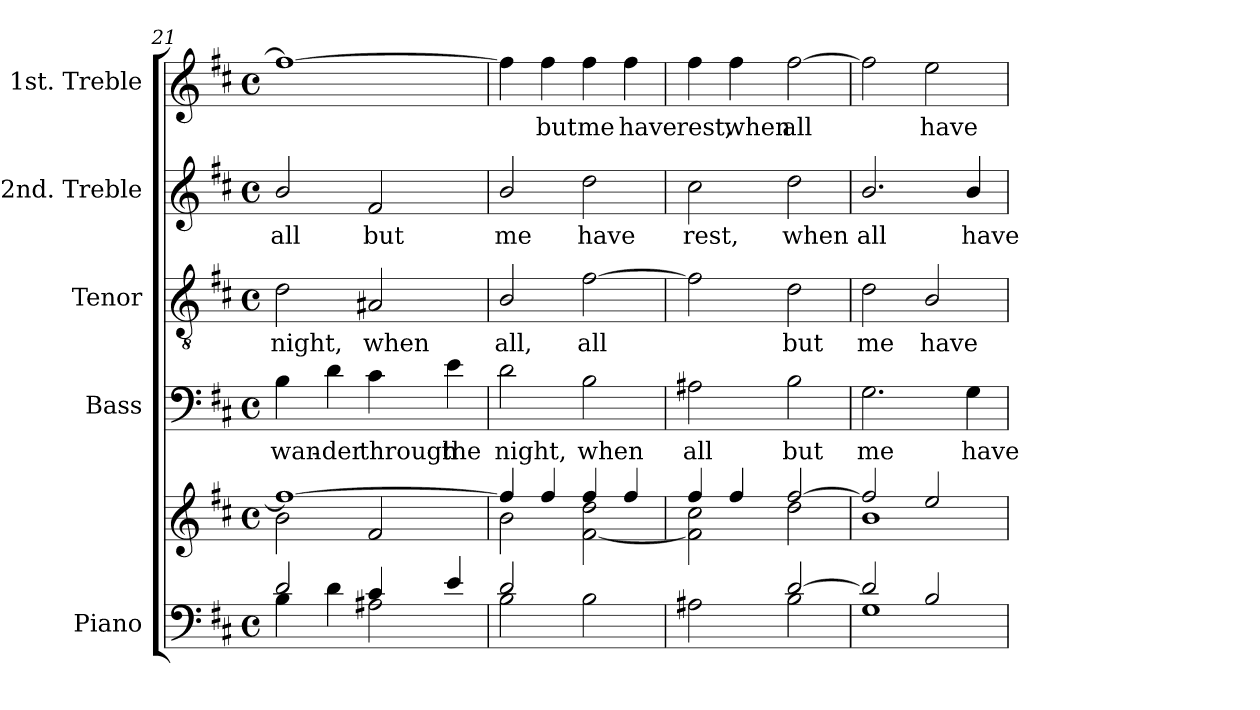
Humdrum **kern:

**kern	**kern	**kern	**text	**kern	**text	**kern	**text	**kern	**text
*part5	*part5	*part4	*part4	*part3	*part3	*part2	*part2	*part1	*part1
*staff6	*staff5	*staff4	*staff4	*staff3	*staff3	*staff2	*staff2	*staff1	*staff1
*I"Piano	*	*I"Bass	*	*I"Tenor	*	*I"2nd. Treble	*	*I"1st. Treble	*
*clefF4	*clefG2	*clefF4	*	*clefGv2	*	*clefG2	*	*clefG2	*
*	*	*	*	*ITrd7c12	*	*	*	*	*
*k[f#c#]	*k[f#c#]	*k[f#c#]	*	*k[f#c#]	*	*k[f#c#]	*	*k[f#c#]	*
*D:	*D:	*D:	*	*D:	*	*D:	*	*D:	*
*M4/4	*M4/4	*M4/4	*	*M4/4	*	*M4/4	*	*M4/4	*
*met(c)	*met(c)	*met(c)	*	*met(c)	*	*met(c)	*	*met(c)	*
=21	=21	=21	=21	=21	=21	=21	=21	=21	=21
*^	*^	*	*	*	*	*	*	*	*
!	!	!	!	!	!LO:LY:b:color=#000000	!	!	!	!	!	!
!	!	!	!	!	!	!	!LO:LY:b:color=#000000	!	!	!	!
!	!	!	!	!	!	!	!	!	!LO:LY:b:color=#000000	!	!
2di/	4Bi\	1ff#i_	2bi\	4Bi\	wan-	2Di\	night,	2bi/	all	1ff#i_	.
!	!	!	!	!	!LO:LY:b:color=#000000	!	!	!	!	!	!
.	4di\	.	.	4di\	-der	.	.	.	.	.	.
!	!	!	!	!	!LO:LY:b:color=#000000	!	!	!	!	!	!
!	!	!	!	!	!	!	!LO:LY:b:color=#000000	!	!	!	!
!	!	!	!	!	!	!	!	!	!LO:LY:b:color=#000000	!	!
2A#Xi\	4c#i/	.	2f#i/	4c#i\	through	2AA#Xi/	when	2f#i/	but	.	.
!	!	!	!	!	!LO:LY:b:color=#000000	!	!	!	!	!	!
.	4ei/	.	.	4ei\	the	.	.	.	.	.	.
!!LO:PB:g=z
=22	=22	=22	=22	=22	=22	=22	=22	=22	=22	=22	=22
!	!	!	!	!	!LO:LY:b:color=#000000	!	!	!	!	!	!
!	!	!	!	!	!	!	!LO:LY:b:color=#000000	!	!	!	!
!	!	!	!	!	!	!	!	!	!LO:LY:b:color=#000000	!	!
2di/	2Bi\	4ff#i/]	2bi\	2di\	night,	2BBi/	all,	2bi/	me	4ff#i\]	.
!	!	!	!	!	!	!	!	!	!	!	!LO:LY:b:color=#000000
.	.	4ff#i/	.	.	.	.	.	.	.	4ff#i\	but
!	!	!	!	!	!LO:LY:b:color=#000000	!	!	!	!	!	!
!	!	!	!	!	!	!	!LO:LY:b:color=#000000	!	!	!	!
!	!	!	!	!	!	!	!	!	!LO:LY:b:color=#000000	!	!
!	!	!	!	!	!	!	!	!	!	!	!LO:LY:b:color=#000000
2Bi\	2ryy	4ff#i/	[2f#i\ 2ddi	2Bi\	when	[2F#i\	all	2ddi\	have	4ff#i\	me
!	!	!	!	!	!	!	!	!	!	!	!LO:LY:b:color=#000000
.	.	4ff#i/	.	.	.	.	.	.	.	4ff#i\	have
=23	=23	=23	=23	=23	=23	=23	=23	=23	=23	=23	=23
!	!	!	!	!	!LO:LY:b:color=#000000	!	!	!	!	!	!
!	!	!	!	!	!	!	!	!	!LO:LY:b:color=#000000	!	!
!	!	!	!	!	!	!	!	!	!	!	!LO:LY:b:color=#000000
2ryy	2A#Xi\	4ff#i/	2f#i\] 2cc#i	2A#Xi\	all	2F#i\]	.	2cc#i\	rest,	4ff#i\	rest,
!	!	!	!	!	!	!	!	!	!	!	!LO:LY:b:color=#000000
.	.	4ff#i/	.	.	.	.	.	.	.	4ff#i\	when
!	!	!	!	!	!LO:LY:b:color=#000000	!	!	!	!	!	!
!	!	!	!	!	!	!	!LO:LY:b:color=#000000	!	!	!	!
!	!	!	!	!	!	!	!	!	!LO:LY:b:color=#000000	!	!
!	!	!	!	!	!	!	!	!	!	!	!LO:LY:b:color=#000000
[2di/	2Bi\	[2ff#i/	2ddi\	2Bi\	but	2Di\	but	2ddi\	when	[2ff#i\	all
=24	=24	=24	=24	=24	=24	=24	=24	=24	=24	=24	=24
!	!	!	!	!	!LO:LY:b:color=#000000	!	!	!	!	!	!
!	!	!	!	!	!	!	!LO:LY:b:color=#000000	!	!	!	!
!	!	!	!	!	!	!	!	!	!LO:LY:b:color=#000000	!	!
2di/]	1Gi	2ff#i/]	1bi	2.Gi\	me	2Di\	me	2.bi/	all	2ff#i\]	.
!	!	!	!	!	!	!	!LO:LY:b:color=#000000	!	!	!	!
!	!	!	!	!	!	!	!	!	!	!	!LO:LY:b:color=#000000
2Bi/	.	2eei/	.	.	.	2BBi/	have	.	.	2eei\	have
!	!	!	!	!	!LO:LY:b:color=#000000	!	!	!	!	!	!
!	!	!	!	!	!	!	!	!	!LO:LY:b:color=#000000	!	!
.	.	.	.	4Gi\	have	.	.	4bi/	have	.	.
*v	*v	*	*	*	*	*	*	*	*	*	*
*	*v	*v	*	*	*	*	*	*	*	*
=	=	=	=	=	=	=	=	=	=
*-	*-	*-	*-	*-	*-	*-	*-	*-	*-
